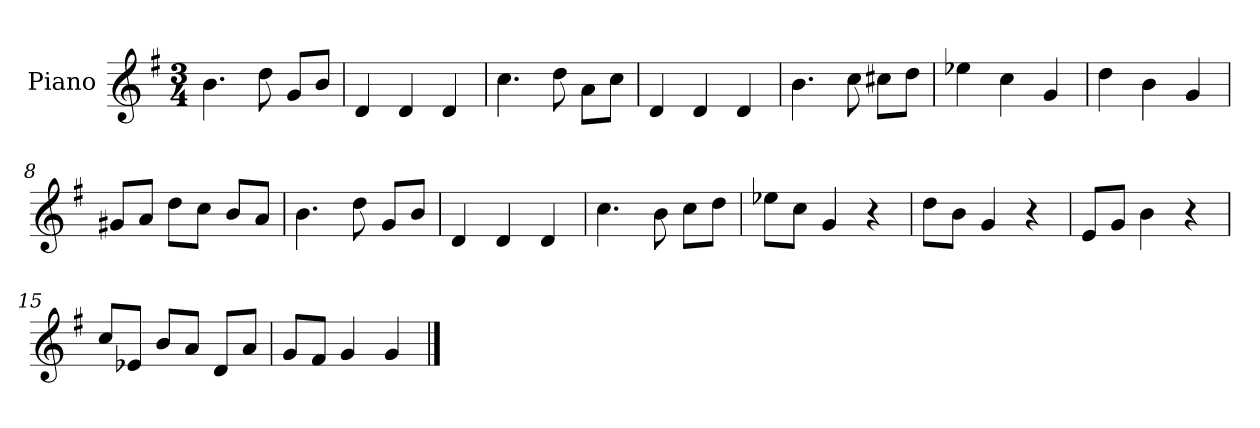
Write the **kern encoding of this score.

**kern
*part1
*staff1
*I"Piano
*I'Pno
*clefG2
*k[f#]
*M3/4
=1
4.b\
8dd\
8g/L
8b/J
=2
4d/
4d/
4d/
=3
4.cc\
8dd\
8a\L
8cc\J
=4
4d/
4d/
4d/
=5
4.b\
8cc\
8cc#X\L
8dd\J
=6
4ee-X\
4cc\
4g/
=7
4dd\
4b\
4g/
=8
8g#X/L
8a/J
8dd\L
8cc\J
8b/L
8a/J
=9
4.b\
8dd\
8g/L
8b/J
=10
4d/
4d/
4d/
=11
4.cc\
8b\
8cc\L
8dd\J
=12
8ee-X\L
8cc\J
4g/
4r
=13
8dd\L
8b\J
4g/
4r
=14
8e/L
8g/J
4b\
4r
=15
8cc/L
8e-X/J
8b/L
8a/J
8d/L
8a/J
=16
8g/L
8f#/J
4g/
4g/
==
*-
